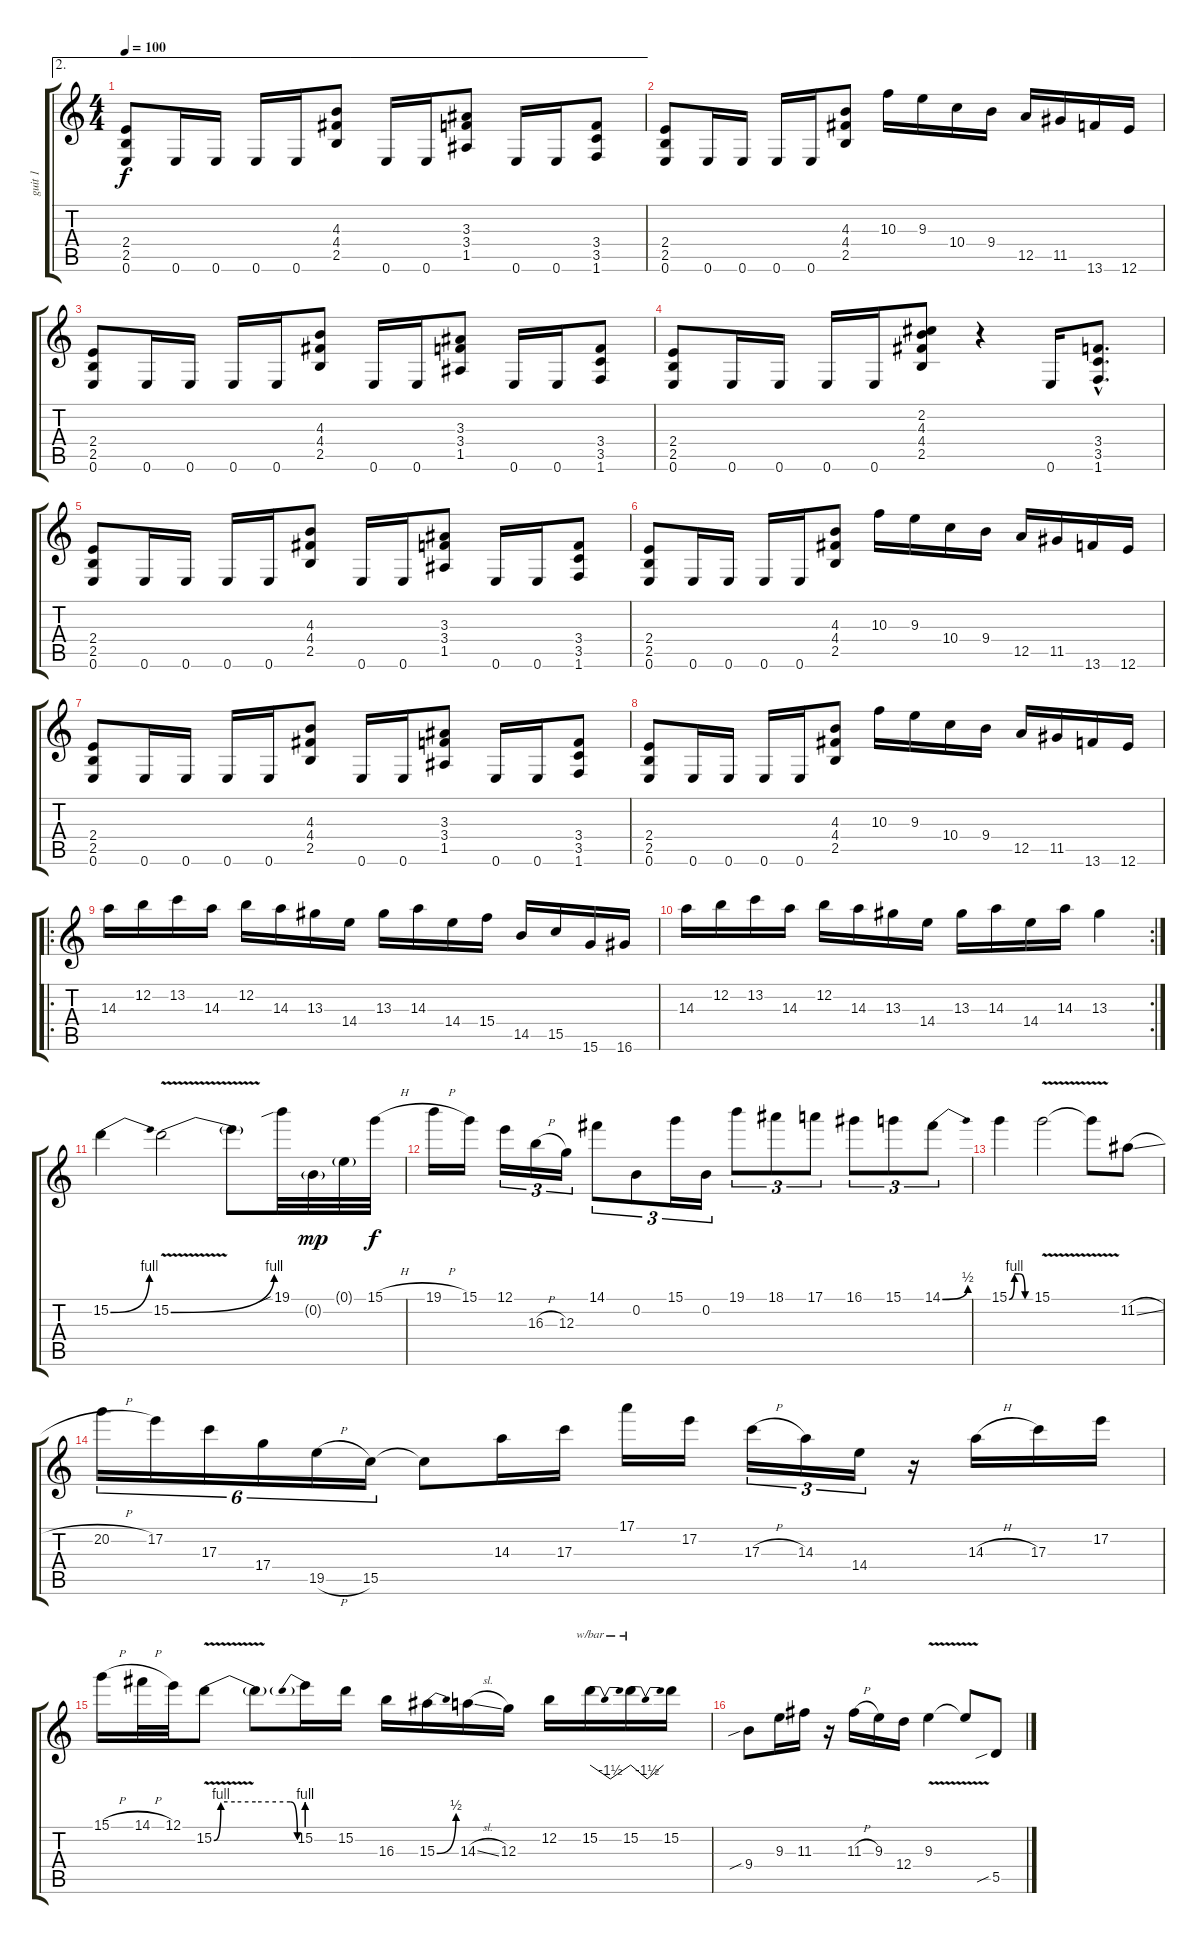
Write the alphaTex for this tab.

\track ("guit 1" "guit 1") {instrument distortionguitar}
\staff {score tabs}
\tuning (E4 B3 G3 D3 A2 E2) {hide}
\ae 2
\ts (4 4)
\tempo 100
\clef g2
\ks c
(2.4 2.5 0.6).8{dy f} 0.6.16 0.6.16 0.6.16 0.6.16 (4.3 4.4 2.5).8 0.6.16 0.6.16 (3.3 3.4 1.5).8 0.6.16 0.6.16 (3.4 3.5 1.6).8 |
(2.4 2.5 0.6).8 0.6.16 0.6.16 0.6.16 0.6.16 (4.3 4.4 2.5).8 10.3.16 9.3.16 10.4.16 9.4.16 12.5.16 11.5.16 13.6.16 12.6.16 |
(2.4 2.5 0.6).8 0.6.16 0.6.16 0.6.16 0.6.16 (4.3 4.4 2.5).8 0.6.16 0.6.16 (3.3 3.4 1.5).8 0.6.16 0.6.16 (3.4 3.5 1.6).8 |
(2.4 2.5 0.6).8 0.6.16 0.6.16 0.6.16 0.6.16 (2.2 4.3 4.4 2.5).8 r.4 0.6.16 (3.4{hac} 3.5{hac} 1.6{hac}).8{d} |
(2.4 2.5 0.6).8 0.6.16 0.6.16 0.6.16 0.6.16 (4.3 4.4 2.5).8 0.6.16 0.6.16 (3.3 3.4 1.5).8 0.6.16 0.6.16 (3.4 3.5 1.6).8 |
(2.4 2.5 0.6).8 0.6.16 0.6.16 0.6.16 0.6.16 (4.3 4.4 2.5).8 10.3.16 9.3.16 10.4.16 9.4.16 12.5.16 11.5.16 13.6.16 12.6.16 |
(2.4 2.5 0.6).8 0.6.16 0.6.16 0.6.16 0.6.16 (4.3 4.4 2.5).8 0.6.16 0.6.16 (3.3 3.4 1.5).8 0.6.16 0.6.16 (3.4 3.5 1.6).8 |
(2.4 2.5 0.6).8 0.6.16 0.6.16 0.6.16 0.6.16 (4.3 4.4 2.5).8 10.3.16 9.3.16 10.4.16 9.4.16 12.5.16 11.5.16 13.6.16 12.6.16 |
\ro
14.3.16 12.2.16 13.2.16 14.3.16 12.2.16 14.3.16 13.3.16 14.4.16 13.3.16 14.3.16 14.4.16 15.4.16 14.5.16 15.5.16 15.6.16 16.6.16 |
\rc 2
14.3.16 12.2.16 13.2.16 14.3.16 12.2.16 14.3.16 13.3.16 14.4.16 13.3.16 14.3.16 14.4.16 14.3.16 13.3.4 |
15.2{be (bend 0 0 60 4)}.4 15.2{be (bend 0 0 60 4) v}.2 15.2{t}.8 19.1{sib}.32 0.2{g}.32{dy mp} 0.1{g}.32 15.1{h}.32{dy f} |
19.1{h}.16 15.1.16 12.1.16{tu (3 2)} 16.3{h}.16{tu (3 2)} 12.3.16{tu (3 2)} 14.1.8{tu (3 2)} 0.2.8{tu (3 2)} 15.1.16{tu (3 2)} 0.2.16{tu (3 2)} 19.1.8{tu (3 2)} 18.1.8{tu (3 2)} 17.1.8{tu (3 2)} 16.1.8{tu (3 2)} 15.1.8{tu (3 2)} 14.1{be (bend 0 0 60 2)}.8{tu (3 2)} |
15.1{be (custom 0 0 15 4 30 4 45 0 60 0)}.4 15.1{v}.2 15.1{t}.8 11.2{sl}.8 |
20.2{h}.16{tu (6 4)} 17.2.16{tu (6 4)} 17.3.16{tu (6 4)} 17.4.16{tu (6 4)} 19.5{h}.16{tu (6 4)} 15.5.16{tu (6 4)} 15.5{t}.8 14.3.16 17.3.16 17.1.16 17.2.16 17.3{h}.16{tu (3 2)} 14.3.16{tu (3 2)} 14.4.16{tu (3 2)} r.16 14.3{h}.16 17.3.16 17.2.16 |
15.1{h}.16 14.1{h}.32 12.1.32 15.2{be (custom 0 0 5 4 15 4 30 4 55 4 60 0) v}.8 15.2{t}.8 15.2{be (prebend 0 4 60 4)}.16 15.2.16 16.3.16 15.3{be (bend 0 0 60 2)}.16 14.3{sl}.16 12.3.16 12.2.16 15.2.16{tbe (dip default 0 0 30 -6 60 0)} 15.2.16{tbe (dip default 0 0 30 -6 60 0)} 15.2.16 |
9.4{sib}.8 9.3.16 11.3.16 r.16 11.3{h}.16 9.3.16 12.4.16 9.3{v}.4 9.3{t}.8 5.5{sib}.8
